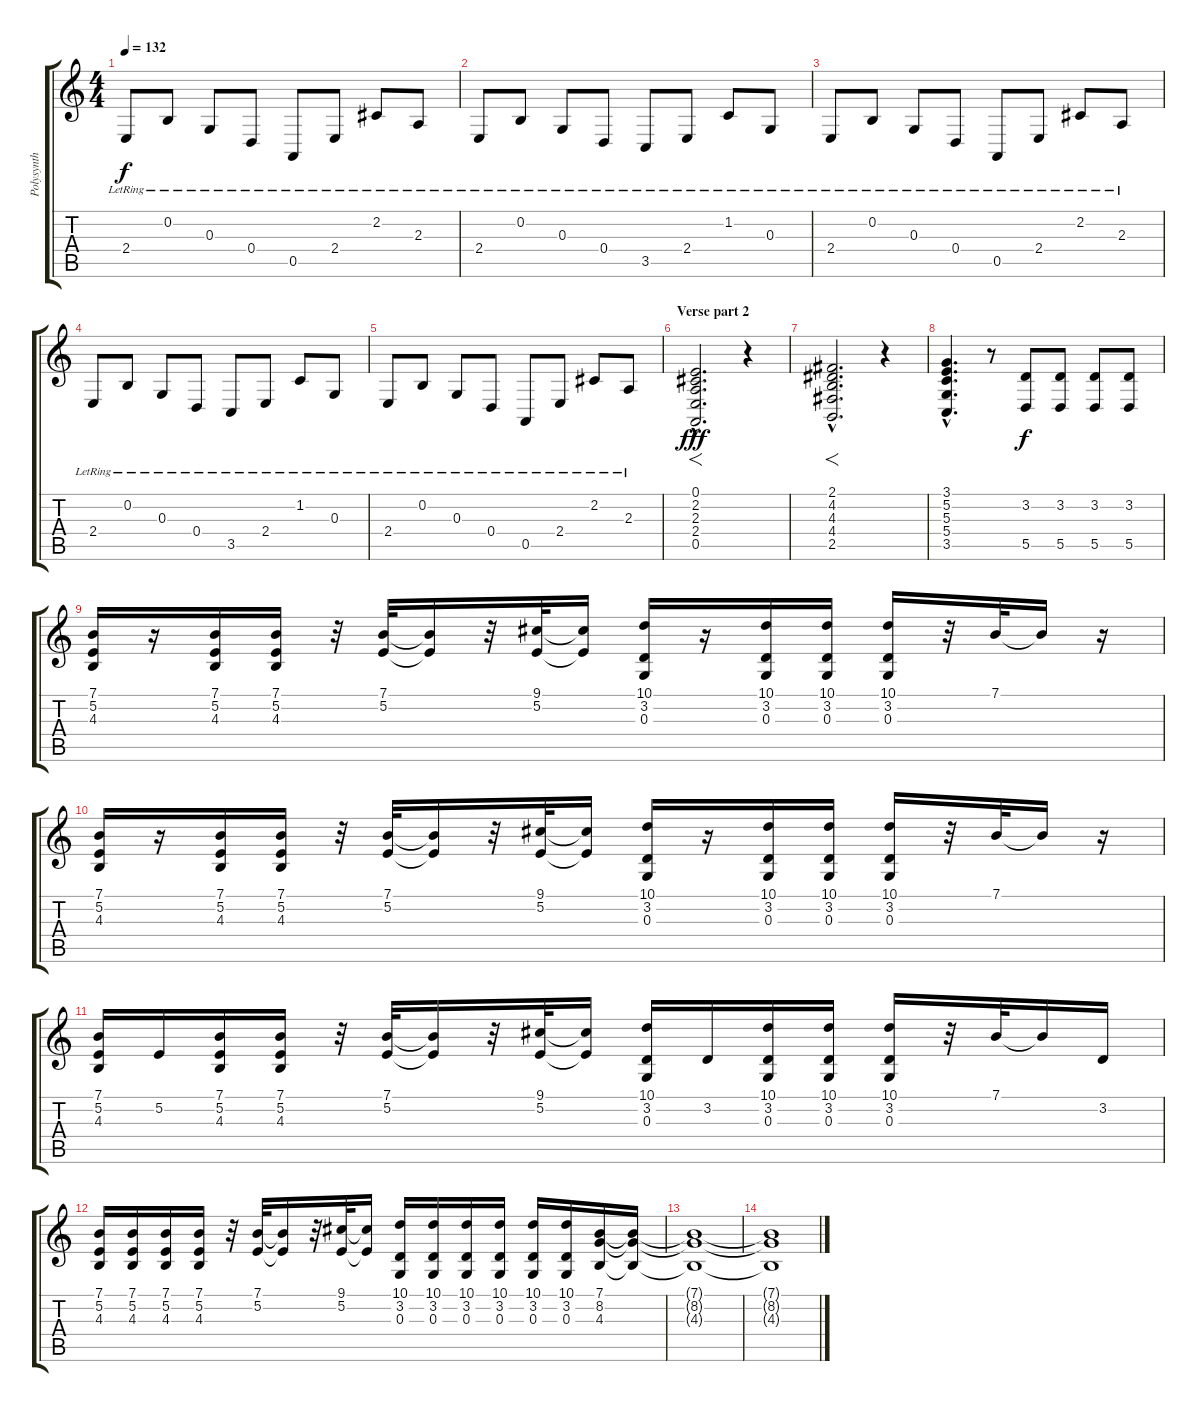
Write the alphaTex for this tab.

\track ("Polysynth" "Polysynth") {instrument pad3polysynth}
\staff {score tabs}
\tuning (E4 B3 G3 D3 A2 E2) {hide}
\ts (4 4)
\tempo 132
\clef g2
\ks c
2.4{lr}.8{dy f} 0.2{lr}.8 0.3{lr}.8 0.4{lr}.8 0.5{lr}.8 2.4{lr}.8 2.2{lr}.8 2.3{lr}.8 |
2.4{lr}.8 0.2{lr}.8 0.3{lr}.8 0.4{lr}.8 3.5{lr}.8 2.4{lr}.8 1.2{lr}.8 0.3{lr}.8 |
2.4{lr}.8{volume 16} 0.2{lr}.8 0.3{lr}.8 0.4{lr}.8 0.5{lr}.8 2.4{lr}.8 2.2{lr}.8 2.3{lr}.8 |
2.4{lr}.8 0.2{lr}.8 0.3{lr}.8 0.4{lr}.8 3.5{lr}.8 2.4{lr}.8 1.2{lr}.8 0.3{lr}.8 |
2.4{lr}.8 0.2{lr}.8 0.3{lr}.8 0.4{lr}.8 0.5{lr}.8 2.4{lr}.8 2.2{lr}.8 2.3{lr}.8{volume 16} |
\section ("" "Verse part 2")
(0.1{hac} 2.2{hac} 2.3{hac} 2.4{hac} 0.5{hac}).2{f d dy fff} r.4 |
(2.1{hac} 4.2{hac} 4.3{hac} 4.4{hac} 2.5{hac}).2{f d} r.4 |
(3.1{hac} 5.2{hac} 5.3{hac} 5.4{hac} 3.5{hac}).4{d} r.8 (3.2 5.5).8{dy f} (3.2 5.5).8 (3.2 5.5).8 (3.2 5.5).8 |
(7.1 5.2 4.3).16{volume 16} r.16 (7.1 5.2 4.3).16 (7.1 5.2 4.3).16 r.32 (7.1 5.2).32 (7.1{t} 5.2{t}).16 r.32 (9.1 5.2).32 (9.1{t} 5.2{t}).16 (10.1 3.2 0.3).16 r.16 (10.1 3.2 0.3).16 (10.1 3.2 0.3).16 (10.1 3.2 0.3).16 r.32 7.1.32 7.1{t}.16 r.16 |
(7.1 5.2 4.3).16{volume 16} r.16 (7.1 5.2 4.3).16 (7.1 5.2 4.3).16 r.32 (7.1 5.2).32 (7.1{t} 5.2{t}).16 r.32 (9.1 5.2).32 (9.1{t} 5.2{t}).16 (10.1 3.2 0.3).16 r.16 (10.1 3.2 0.3).16 (10.1 3.2 0.3).16 (10.1 3.2 0.3).16 r.32 7.1.32 7.1{t}.16 r.16 |
(7.1 5.2 4.3).16{volume 16} 5.2.16 (7.1 5.2 4.3).16 (7.1 5.2 4.3).16 r.32 (7.1 5.2).32 (7.1{t} 5.2{t}).16 r.32 (9.1 5.2).32 (9.1{t} 5.2{t}).16 (10.1 3.2 0.3).16 3.2.16 (10.1 3.2 0.3).16 (10.1 3.2 0.3).16 (10.1 3.2 0.3).16 r.32 7.1.32 7.1{t}.16 3.2.16 |
(7.1 5.2 4.3).16{volume 16} (7.1 5.2 4.3).16 (7.1 5.2 4.3).16 (7.1 5.2 4.3).16 r.32 (7.1 5.2).32 (7.1{t} 5.2{t}).16 r.32 (9.1 5.2).32 (9.1{t} 5.2{t}).16 (10.1 3.2 0.3).16 (10.1 3.2 0.3).16 (10.1 3.2 0.3).16 (10.1 3.2 0.3).16 (10.1 3.2 0.3).16 (10.1 3.2 0.3).16 (7.1 8.2 4.3).16 (7.1{t} 8.2{t} 4.3{t}).16 |
(7.1{t} 8.2{t} 4.3{t}).1{volume 0} |
(7.1{t} 8.2{t} 4.3{t}).1
